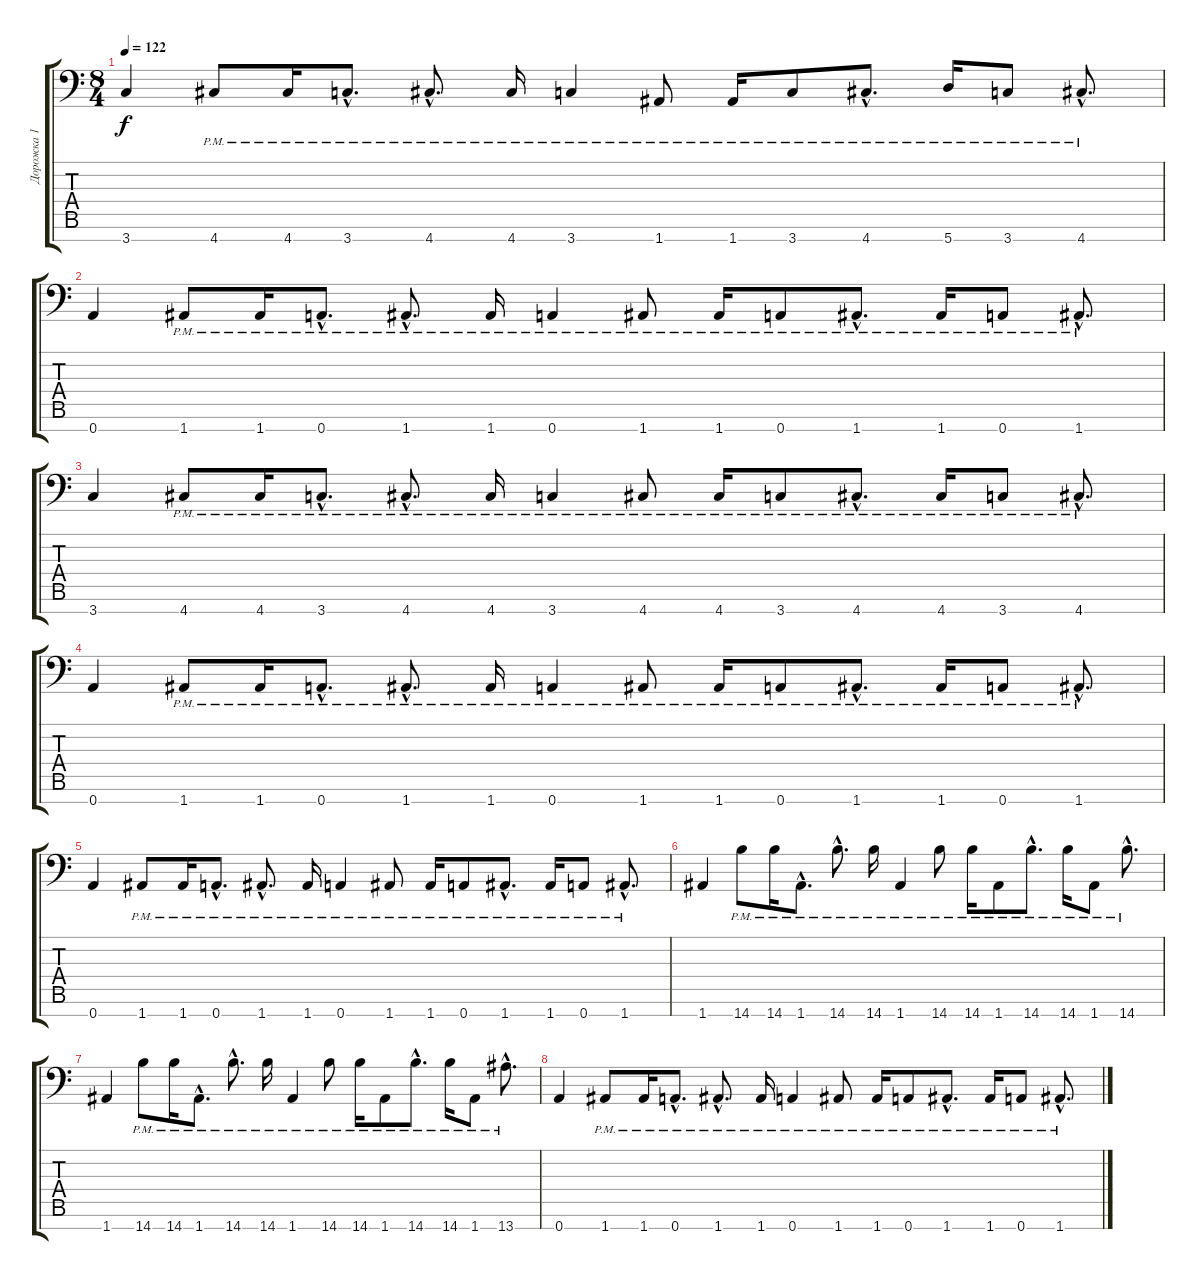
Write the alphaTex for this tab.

\track ("Дорожка 1" "Дорожка 1") {instrument distortionguitar}
\staff {score tabs}
\tuning (E4 B3 G3 D3 A2 E2 A1) {hide}
\ts (8 4)
\tempo 122
\clef f4
\ks c
3.7.4{dy f} 4.7{pm}.8 4.7{pm}.16 3.7{hac pm}.8{d} 4.7{hac pm}.8{d} 4.7{pm}.16 3.7{pm}.4 1.7{pm}.8 1.7{pm}.16 3.7{pm}.8 4.7{hac pm}.8{d} 5.7{pm}.16 3.7{pm}.8 4.7{hac pm}.8{d} |
0.7.4 1.7{pm}.8 1.7{pm}.16 0.7{hac pm}.8{d} 1.7{hac pm}.8{d} 1.7{pm}.16 0.7{pm}.4 1.7{pm}.8 1.7{pm}.16 0.7{pm}.8 1.7{hac pm}.8{d} 1.7{pm}.16 0.7{pm}.8 1.7{hac pm}.8{d} |
3.7.4 4.7{pm}.8 4.7{pm}.16 3.7{hac pm}.8{d} 4.7{hac pm}.8{d} 4.7{pm}.16 3.7{pm}.4 4.7{pm}.8 4.7{pm}.16 3.7{pm}.8 4.7{hac pm}.8{d} 4.7{pm}.16 3.7{pm}.8 4.7{hac pm}.8{d} |
0.7.4 1.7{pm}.8 1.7{pm}.16 0.7{hac pm}.8{d} 1.7{hac pm}.8{d} 1.7{pm}.16 0.7{pm}.4 1.7{pm}.8 1.7{pm}.16 0.7{pm}.8 1.7{hac pm}.8{d} 1.7{pm}.16 0.7{pm}.8 1.7{hac pm}.8{d} |
0.7.4 1.7{pm}.8 1.7{pm}.16 0.7{hac pm}.8{d} 1.7{hac pm}.8{d} 1.7{pm}.16 0.7{pm}.4 1.7{pm}.8 1.7{pm}.16 0.7{pm}.8 1.7{hac pm}.8{d} 1.7{pm}.16 0.7{pm}.8 1.7{hac pm}.8{d} |
1.7.4 14.7{pm}.8 14.7{pm}.16 1.7{hac pm}.8{d} 14.7{hac pm}.8{d} 14.7{pm}.16 1.7{pm}.4 14.7{pm}.8 14.7{pm}.16 1.7{pm}.8 14.7{hac pm}.8{d} 14.7{pm}.16 1.7{pm}.8 14.7{hac pm}.8{d} |
1.7.4 14.7{pm}.8 14.7{pm}.16 1.7{hac pm}.8{d} 14.7{hac pm}.8{d} 14.7{pm}.16 1.7{pm}.4 14.7{pm}.8 14.7{pm}.16 1.7{pm}.8 14.7{hac pm}.8{d} 14.7{pm}.16 1.7{pm}.8 13.7{hac pm}.8{d} |
0.7.4 1.7{pm}.8 1.7{pm}.16 0.7{hac pm}.8{d} 1.7{hac pm}.8{d} 1.7{pm}.16 0.7{pm}.4 1.7{pm}.8 1.7{pm}.16 0.7{pm}.8 1.7{hac pm}.8{d} 1.7{pm}.16 0.7{pm}.8 1.7{hac pm}.8{d}
